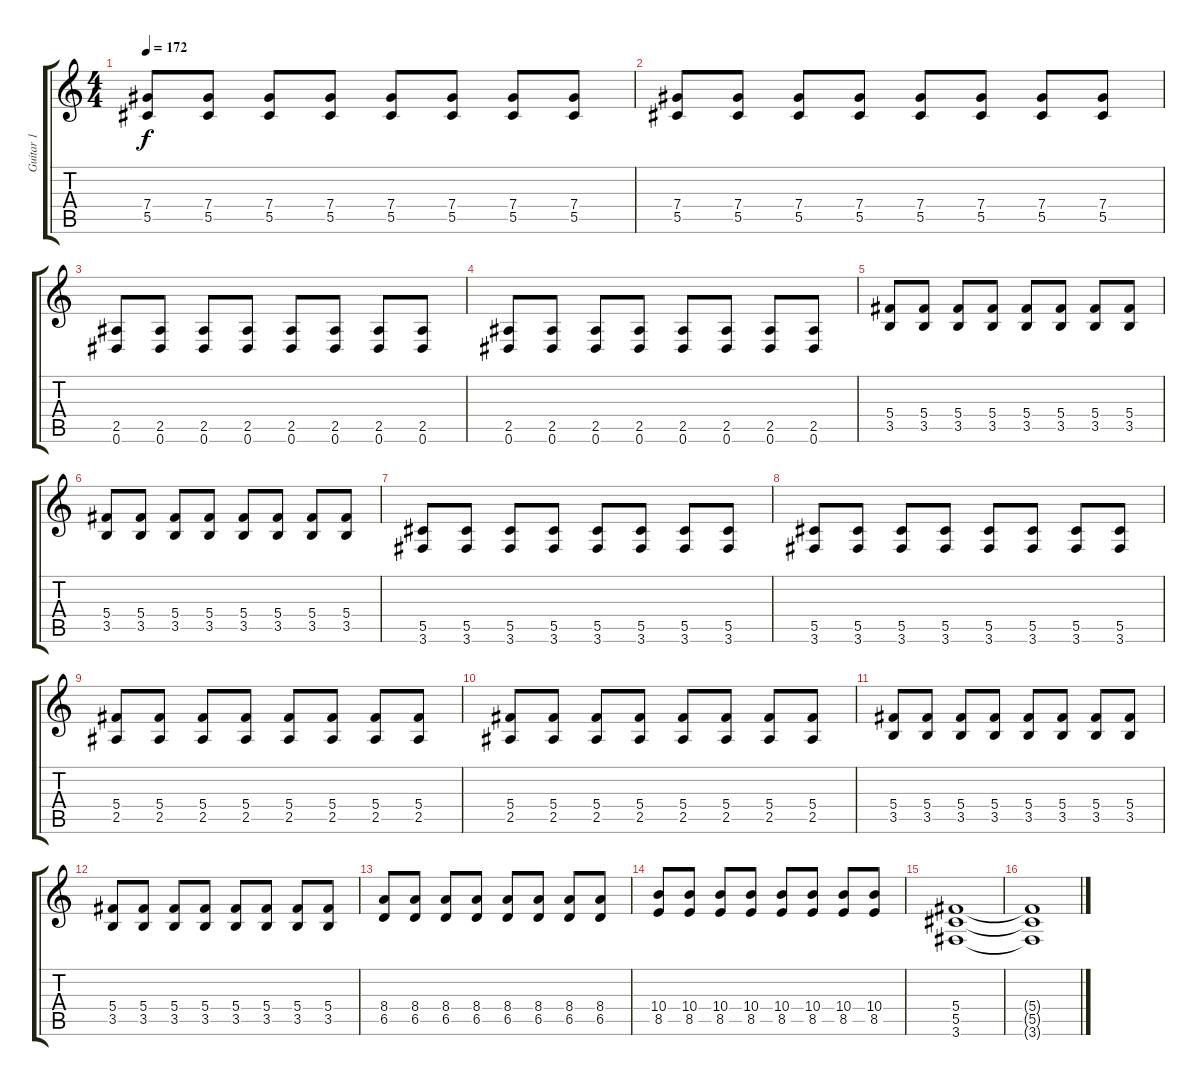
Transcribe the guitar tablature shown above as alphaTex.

\track ("Guitar 1" "Guitar 1") {instrument distortionguitar}
\staff {score tabs}
\tuning (Eb4 Bb3 Gb3 Db3 Ab2 Eb2) {hide}
\ts (4 4)
\tempo 172
\clef g2
\ks c
(7.4 5.5).8{dy f} (7.4 5.5).8 (7.4 5.5).8 (7.4 5.5).8 (7.4 5.5).8 (7.4 5.5).8 (7.4 5.5).8 (7.4 5.5).8 |
(7.4 5.5).8 (7.4 5.5).8 (7.4 5.5).8 (7.4 5.5).8 (7.4 5.5).8 (7.4 5.5).8 (7.4 5.5).8 (7.4 5.5).8 |
(2.5 0.6).8 (2.5 0.6).8 (2.5 0.6).8 (2.5 0.6).8 (2.5 0.6).8 (2.5 0.6).8 (2.5 0.6).8 (2.5 0.6).8 |
(2.5 0.6).8 (2.5 0.6).8 (2.5 0.6).8 (2.5 0.6).8 (2.5 0.6).8 (2.5 0.6).8 (2.5 0.6).8 (2.5 0.6).8 |
(5.4 3.5).8 (5.4 3.5).8 (5.4 3.5).8 (5.4 3.5).8 (5.4 3.5).8 (5.4 3.5).8 (5.4 3.5).8 (5.4 3.5).8 |
(5.4 3.5).8 (5.4 3.5).8 (5.4 3.5).8 (5.4 3.5).8 (5.4 3.5).8 (5.4 3.5).8 (5.4 3.5).8 (5.4 3.5).8 |
(5.5 3.6).8 (5.5 3.6).8 (5.5 3.6).8 (5.5 3.6).8 (5.5 3.6).8 (5.5 3.6).8 (5.5 3.6).8 (5.5 3.6).8 |
(5.5 3.6).8 (5.5 3.6).8 (5.5 3.6).8 (5.5 3.6).8 (5.5 3.6).8 (5.5 3.6).8 (5.5 3.6).8 (5.5 3.6).8 |
(5.4 2.5).8 (5.4 2.5).8 (5.4 2.5).8 (5.4 2.5).8 (5.4 2.5).8 (5.4 2.5).8 (5.4 2.5).8 (5.4 2.5).8 |
(5.4 2.5).8 (5.4 2.5).8 (5.4 2.5).8 (5.4 2.5).8 (5.4 2.5).8 (5.4 2.5).8 (5.4 2.5).8 (5.4 2.5).8 |
(5.4 3.5).8 (5.4 3.5).8 (5.4 3.5).8 (5.4 3.5).8 (5.4 3.5).8 (5.4 3.5).8 (5.4 3.5).8 (5.4 3.5).8 |
(5.4 3.5).8 (5.4 3.5).8 (5.4 3.5).8 (5.4 3.5).8 (5.4 3.5).8 (5.4 3.5).8 (5.4 3.5).8 (5.4 3.5).8 |
(8.4 6.5).8 (8.4 6.5).8 (8.4 6.5).8 (8.4 6.5).8 (8.4 6.5).8 (8.4 6.5).8 (8.4 6.5).8 (8.4 6.5).8 |
(10.4 8.5).8 (10.4 8.5).8 (10.4 8.5).8 (10.4 8.5).8 (10.4 8.5).8 (10.4 8.5).8 (10.4 8.5).8 (10.4 8.5).8 |
(5.4 5.5 3.6).1{balance 8} |
(5.4{t} 5.5{t} 3.6{t}).1{volume 5}
